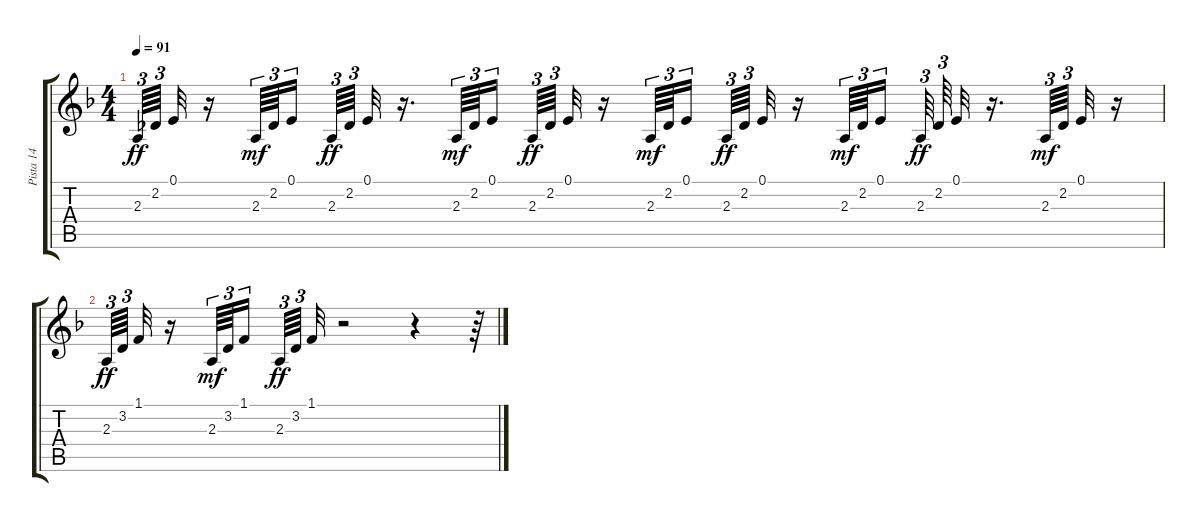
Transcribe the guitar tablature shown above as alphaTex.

\track ("Pista 14" "Pista 14") {instrument breathnoise}
\staff {score tabs}
\tuning (E4 B3 G3 D3 A2 E2) {hide}
\ts (4 4)
\tempo 91
\clef g2
\ks f
2.3.64{tu (3 2) dy ff volume 2} 2.2.64{tu (3 2) beam splitsecondary} 0.1.32 r.16 2.3.64{tu (3 2) dy mf volume 2} 2.2.64{tu (3 2) volume 1} 0.1.16{tu (3 2) beam splitsecondary} 2.3.64{tu (3 2) dy ff} 2.2.64{tu (3 2) beam splitsecondary} 0.1.32{volume 1} r.16{d} 2.3.64{tu (3 2) dy mf volume 1} 2.2.64{tu (3 2)} 0.1.16{tu (3 2) beam splitsecondary} 2.3.64{tu (3 2) dy ff volume 1} 2.2.64{tu (3 2) beam splitsecondary} 0.1.32 r.16 2.3.64{tu (3 2) dy mf volume 1} 2.2.64{tu (3 2)} 0.1.16{tu (3 2) beam splitsecondary} 2.3.64{tu (3 2) dy ff volume 1} 2.2.64{tu (3 2) beam splitsecondary} 0.1.32 r.16 2.3.64{tu (3 2) dy mf volume 1} 2.2.64{tu (3 2)} 0.1.16{tu (3 2) volume 0 beam splitsecondary} 2.3.64{tu (3 2) dy ff} 2.2.64{tu (3 2)} 0.1.32 r.16{d} 2.3.64{tu (3 2) dy mf volume 0} 2.2.64{tu (3 2) beam splitsecondary} 0.1.32{volume 0} r.16 |
2.3.64{tu (3 2) dy ff volume 0} 3.2.64{tu (3 2) beam splitsecondary} 1.1.32 r.16 2.3.64{tu (3 2) dy mf volume 0} 3.2.64{tu (3 2) volume 4} 1.1.16{tu (3 2) beam splitsecondary} 2.3.64{tu (3 2) dy ff} 3.2.64{tu (3 2) beam splitsecondary} 1.1.32 r.2 r.4 r.64
